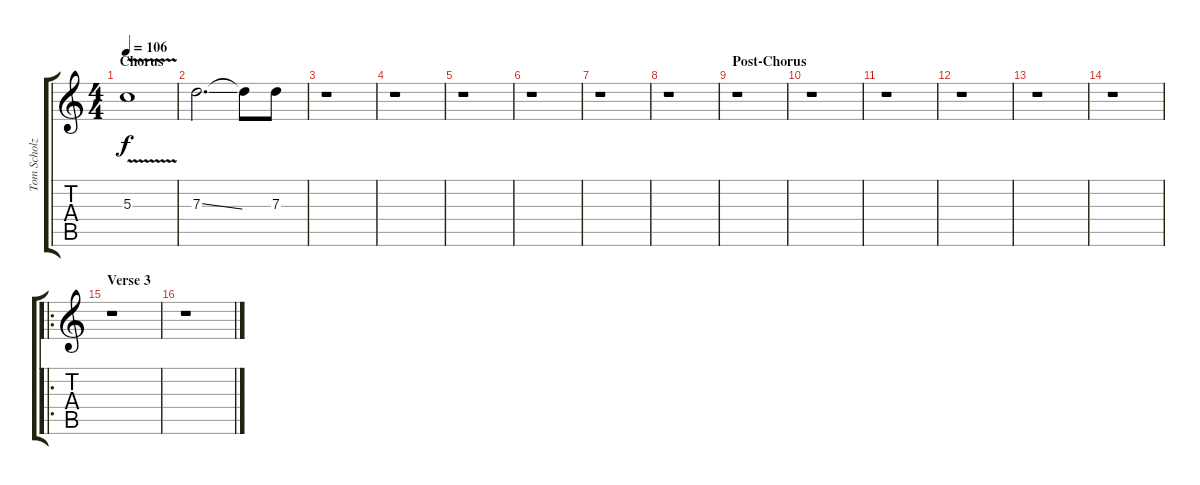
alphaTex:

\track ("Tom Scholz - Lead" "Tom Scholz") {instrument distortionguitar}
\staff {score tabs}
\tuning (E4 B3 G3 D3 A2 E2) {hide}
\ts (4 4)
\section ("" "Chorus")
\tempo 106
\clef g2
\ks c
5.3{v}.1{dy f} |
7.3{ss}.2{d} 7.3{t}.8 7.3.8 |
r.1 |
r.1 |
r.1 |
r.1 |
r.1 |
r.1 |
\section ("" "Post-Chorus")
r.1 |
r.1 |
r.1 |
r.1 |
r.1 |
r.1 |
\ro
\section ("" "Verse 3")
r.1 |
r.1
